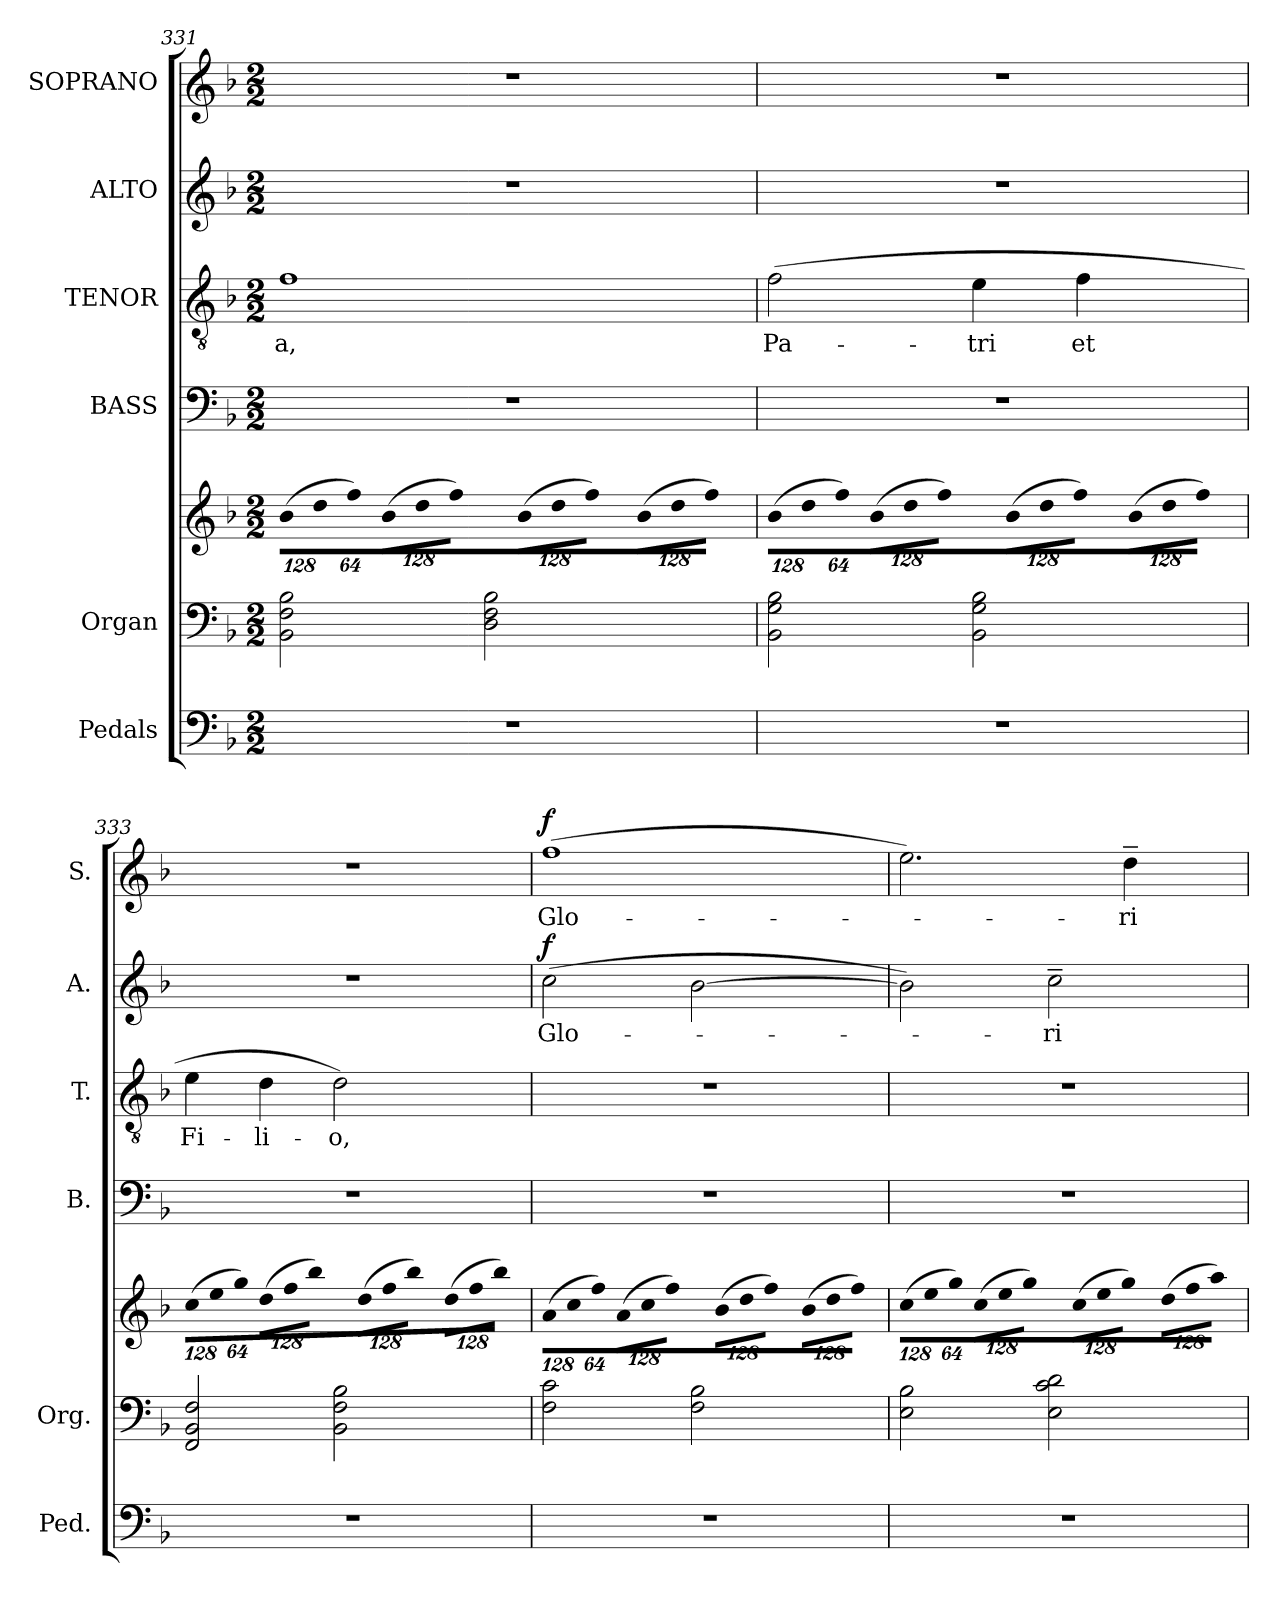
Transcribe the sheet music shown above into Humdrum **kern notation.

**kern	**kern	**kern	**kern	**kern	**text	**kern	**text	**dynam	**kern	**text	**dynam
*part6	*part5	*part5	*part4	*part3	*part3	*part2	*part2	*part2	*part1	*part1	*part1
*staff7	*staff6	*staff5	*staff4	*staff3	*staff3	*staff2	*staff2	*staff2	*staff1	*staff1	*staff1
*I"Pedals	*I"Organ	*	*I"BASS	*I"TENOR	*	*I"ALTO	*	*	*I"SOPRANO	*	*
*I'Ped.	*I'Org.	*	*I'B.	*I'T.	*	*I'A.	*	*	*I'S.	*	*
*clefF4	*clefF4	*clefG2	*clefF4	*clefGv2	*	*clefG2	*	*	*clefG2	*	*
*	*	*	*	*ITrd7c12	*	*	*	*	*	*	*
*k[b-]	*k[b-]	*k[b-]	*k[b-]	*k[b-]	*	*k[b-]	*	*	*k[b-]	*	*
*F:	*F:	*F:	*F:	*F:	*	*F:	*	*	*F:	*	*
*M2/2	*M2/2	*M2/2	*M2/2	*M2/2	*	*M2/2	*	*	*M2/2	*	*
*	*	*Xbrackettup	*	*	*	*	*	*	*	*	*
=331	=331	=331	=331	=331	=331	=331	=331	=331	=331	=331	=331
!	!	!LO:N:vis=8	!	!	!	!	!	!	!	!	!
!	!	!	!	!	!LO:LY:b:color=#000000	!	!	!	!	!	!
1r	2BB-i\ 2Fi 2B-i	(1024%85b-i\L	1r	1Fi	-a,	1r	.	.	1r	.	.
!	!	!LO:N:vis=8	!	!	!	!	!	!	!	!	!
.	.	1024%85ddi\	.	.	.	.	.	.	.	.	.
!	!	!LO:N:vis=8	!	!	!	!	!	!	!	!	!
.	.	512%43ffi\J)	.	.	.	.	.	.	.	.	.
!	!	!LO:N:vis=8	!	!	!	!	!	!	!	!	!
.	.	(1024%85b-i\L	.	.	.	.	.	.	.	.	.
!	!	!LO:N:vis=8	!	!	!	!	!	!	!	!	!
.	.	1024%85ddi\	.	.	.	.	.	.	.	.	.
!	!	!LO:N:vis=8	!	!	!	!	!	!	!	!	!
.	.	512%43ffi\J)	.	.	.	.	.	.	.	.	.
!	!	!LO:N:vis=8	!	!	!	!	!	!	!	!	!
.	2Di\ 2Fi 2B-i	(1024%85b-i\L	.	.	.	.	.	.	.	.	.
!	!	!LO:N:vis=8	!	!	!	!	!	!	!	!	!
.	.	1024%85ddi\	.	.	.	.	.	.	.	.	.
!	!	!LO:N:vis=8	!	!	!	!	!	!	!	!	!
.	.	512%43ffi\J)	.	.	.	.	.	.	.	.	.
!	!	!LO:N:vis=8	!	!	!	!	!	!	!	!	!
.	.	(1024%85b-i\L	.	.	.	.	.	.	.	.	.
!	!	!LO:N:vis=8	!	!	!	!	!	!	!	!	!
.	.	1024%85ddi\	.	.	.	.	.	.	.	.	.
!	!	!LO:N:vis=8	!	!	!	!	!	!	!	!	!
.	.	512%43ffi\J)	.	.	.	.	.	.	.	.	.
!!LO:PB:g=z
=332	=332	=332	=332	=332	=332	=332	=332	=332	=332	=332	=332
!	!	!LO:N:vis=8	!	!	!	!	!	!	!	!	!
!	!	!	!	!	!LO:LY:b:color=#000000	!	!	!	!	!	!
1r	2BB-i\ 2Gi 2B-i	(1024%85b-i\L	1r	(2Fi\	Pa-	1r	.	.	1r	.	.
!	!	!LO:N:vis=8	!	!	!	!	!	!	!	!	!
.	.	1024%85ddi\	.	.	.	.	.	.	.	.	.
!	!	!LO:N:vis=8	!	!	!	!	!	!	!	!	!
.	.	512%43ffi\J)	.	.	.	.	.	.	.	.	.
!	!	!LO:N:vis=8	!	!	!	!	!	!	!	!	!
.	.	(1024%85b-i\L	.	.	.	.	.	.	.	.	.
!	!	!LO:N:vis=8	!	!	!	!	!	!	!	!	!
.	.	1024%85ddi\	.	.	.	.	.	.	.	.	.
!	!	!LO:N:vis=8	!	!	!	!	!	!	!	!	!
.	.	512%43ffi\J)	.	.	.	.	.	.	.	.	.
!	!	!LO:N:vis=8	!	!	!	!	!	!	!	!	!
!	!	!	!	!	!LO:LY:b:color=#000000	!	!	!	!	!	!
.	2BB-i\ 2Gi 2B-i	(1024%85b-i\L	.	4Ei\	-tri	.	.	.	.	.	.
!	!	!LO:N:vis=8	!	!	!	!	!	!	!	!	!
.	.	1024%85ddi\	.	.	.	.	.	.	.	.	.
!	!	!LO:N:vis=8	!	!	!	!	!	!	!	!	!
.	.	512%43ffi\J)	.	.	.	.	.	.	.	.	.
!	!	!LO:N:vis=8	!	!	!	!	!	!	!	!	!
!	!	!	!	!	!LO:LY:b:color=#000000	!	!	!	!	!	!
.	.	(1024%85b-i\L	.	4Fi\	et	.	.	.	.	.	.
!	!	!LO:N:vis=8	!	!	!	!	!	!	!	!	!
.	.	1024%85ddi\	.	.	.	.	.	.	.	.	.
!	!	!LO:N:vis=8	!	!	!	!	!	!	!	!	!
.	.	512%43ffi\J)	.	.	.	.	.	.	.	.	.
=333	=333	=333	=333	=333	=333	=333	=333	=333	=333	=333	=333
!	!	!LO:N:vis=8	!	!	!	!	!	!	!	!	!
!	!	!	!	!	!LO:LY:b:color=#000000	!	!	!	!	!	!
1r	2FFi/ 2BB-i 2Fi	(1024%85cci\L	1r	4Ei\	Fi-	1r	.	.	1r	.	.
!	!	!LO:N:vis=8	!	!	!	!	!	!	!	!	!
.	.	1024%85eei\	.	.	.	.	.	.	.	.	.
!	!	!LO:N:vis=8	!	!	!	!	!	!	!	!	!
.	.	512%43ggi\J)	.	.	.	.	.	.	.	.	.
!	!	!LO:N:vis=8	!	!	!	!	!	!	!	!	!
!	!	!	!	!	!LO:LY:b:color=#000000	!	!	!	!	!	!
.	.	(1024%85ddi\L	.	4Di\	-li-	.	.	.	.	.	.
!	!	!LO:N:vis=8	!	!	!	!	!	!	!	!	!
.	.	1024%85ffi\	.	.	.	.	.	.	.	.	.
!	!	!LO:N:vis=8	!	!	!	!	!	!	!	!	!
.	.	512%43bb-i\J)	.	.	.	.	.	.	.	.	.
!	!	!LO:N:vis=8	!	!	!	!	!	!	!	!	!
!	!	!	!	!	!LO:LY:b:color=#000000	!	!	!	!	!	!
.	2BB-i\ 2Fi 2B-i	(1024%85ddi\L	.	2Di\)	-o,	.	.	.	.	.	.
!	!	!LO:N:vis=8	!	!	!	!	!	!	!	!	!
.	.	1024%85ffi\	.	.	.	.	.	.	.	.	.
!	!	!LO:N:vis=8	!	!	!	!	!	!	!	!	!
.	.	512%43bb-i\J)	.	.	.	.	.	.	.	.	.
!	!	!LO:N:vis=8	!	!	!	!	!	!	!	!	!
.	.	(1024%85ddi\L	.	.	.	.	.	.	.	.	.
!	!	!LO:N:vis=8	!	!	!	!	!	!	!	!	!
.	.	1024%85ffi\	.	.	.	.	.	.	.	.	.
!	!	!LO:N:vis=8	!	!	!	!	!	!	!	!	!
.	.	512%43bb-i\J)	.	.	.	.	.	.	.	.	.
=334	=334	=334	=334	=334	=334	=334	=334	=334	=334	=334	=334
!	!	!LO:N:vis=8	!	!	!	!	!	!	!	!	!
!	!	!	!	!	!	!	!LO:LY:b:color=#000000	!	!	!	!
!	!	!	!	!	!	!	!	!	!	!LO:LY:b:color=#000000	!
1r	2Fi\ 2ci	(1024%85ai\L	1r	1r	.	(2cci\	Glo-	f	(1ffi	Glo-	f
!	!	!LO:N:vis=8	!	!	!	!	!	!	!	!	!
.	.	1024%85cci\	.	.	.	.	.	.	.	.	.
!	!	!LO:N:vis=8	!	!	!	!	!	!	!	!	!
.	.	512%43ffi\J)	.	.	.	.	.	.	.	.	.
!	!	!LO:N:vis=8	!	!	!	!	!	!	!	!	!
.	.	(1024%85ai\L	.	.	.	.	.	.	.	.	.
!	!	!LO:N:vis=8	!	!	!	!	!	!	!	!	!
.	.	1024%85cci\	.	.	.	.	.	.	.	.	.
!	!	!LO:N:vis=8	!	!	!	!	!	!	!	!	!
.	.	512%43ffi\J)	.	.	.	.	.	.	.	.	.
!	!	!LO:N:vis=8	!	!	!	!	!	!	!	!	!
.	2Fi\ 2B-i	(1024%85b-i\L	.	.	.	[>2b-i\	.	.	.	.	.
!	!	!LO:N:vis=8	!	!	!	!	!	!	!	!	!
.	.	1024%85ddi\	.	.	.	.	.	.	.	.	.
!	!	!LO:N:vis=8	!	!	!	!	!	!	!	!	!
.	.	512%43ffi\J)	.	.	.	.	.	.	.	.	.
!	!	!LO:N:vis=8	!	!	!	!	!	!	!	!	!
.	.	(1024%85b-i\L	.	.	.	.	.	.	.	.	.
!	!	!LO:N:vis=8	!	!	!	!	!	!	!	!	!
.	.	1024%85ddi\	.	.	.	.	.	.	.	.	.
!	!	!LO:N:vis=8	!	!	!	!	!	!	!	!	!
.	.	512%43ffi\J)	.	.	.	.	.	.	.	.	.
=335	=335	=335	=335	=335	=335	=335	=335	=335	=335	=335	=335
!	!	!LO:N:vis=8	!	!	!	!	!	!	!	!	!
1r	2Ei\ 2B-i	(1024%85cci\L	1r	1r	.	2b-i\])	.	.	2.eei\)	.	.
!	!	!LO:N:vis=8	!	!	!	!	!	!	!	!	!
.	.	1024%85eei\	.	.	.	.	.	.	.	.	.
!	!	!LO:N:vis=8	!	!	!	!	!	!	!	!	!
.	.	512%43ggi\J)	.	.	.	.	.	.	.	.	.
!	!	!LO:N:vis=8	!	!	!	!	!	!	!	!	!
.	.	(1024%85cci\L	.	.	.	.	.	.	.	.	.
!	!	!LO:N:vis=8	!	!	!	!	!	!	!	!	!
.	.	1024%85eei\	.	.	.	.	.	.	.	.	.
!	!	!LO:N:vis=8	!	!	!	!	!	!	!	!	!
.	.	512%43ggi\J)	.	.	.	.	.	.	.	.	.
!	!	!LO:N:vis=8	!	!	!	!	!	!	!	!	!
!	!	!	!	!	!	!	!LO:LY:b:color=#000000	!	!	!	!
.	2Ei\ 2ci 2di	(1024%85cci\L	.	.	.	2cc~i\	-ri-	.	.	.	.
!	!	!LO:N:vis=8	!	!	!	!	!	!	!	!	!
.	.	1024%85eei\	.	.	.	.	.	.	.	.	.
!	!	!LO:N:vis=8	!	!	!	!	!	!	!	!	!
.	.	512%43ggi\J)	.	.	.	.	.	.	.	.	.
!	!	!LO:N:vis=8	!	!	!	!	!	!	!	!	!
!	!	!	!	!	!	!	!	!	!	!LO:LY:b:color=#000000	!
.	.	(1024%85ddi\L	.	.	.	.	.	.	4dd~i\	-ri-	.
!	!	!LO:N:vis=8	!	!	!	!	!	!	!	!	!
.	.	1024%85ffi\	.	.	.	.	.	.	.	.	.
!	!	!LO:N:vis=8	!	!	!	!	!	!	!	!	!
.	.	512%43aai\J)	.	.	.	.	.	.	.	.	.
=	=	=	=	=	=	=	=	=	=	=	=
*-	*-	*-	*-	*-	*-	*-	*-	*-	*-	*-	*-
